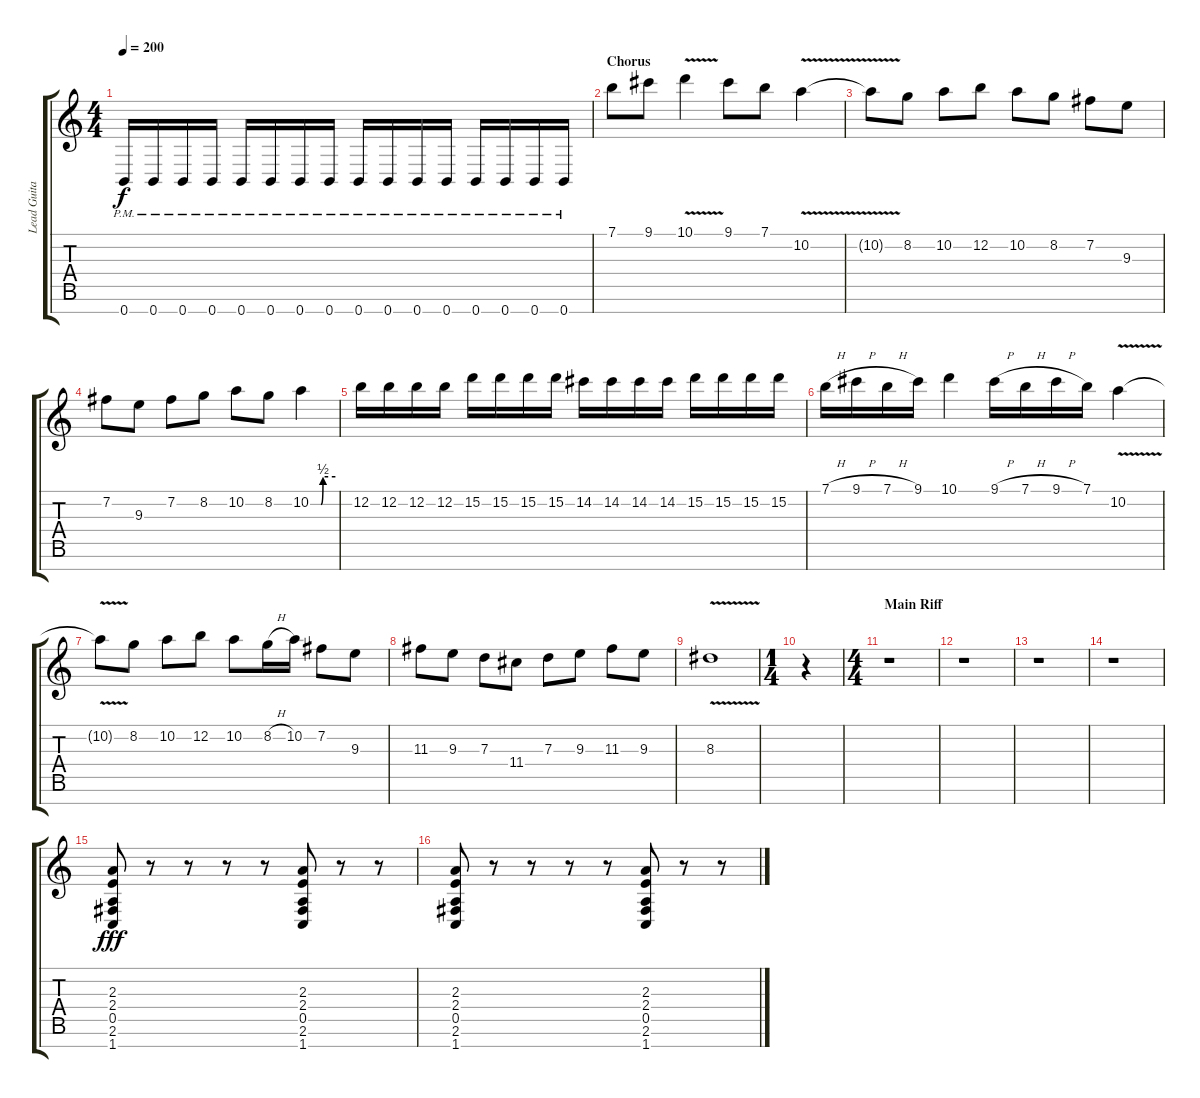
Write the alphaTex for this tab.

\track ("Lead Guitar 1" "Lead Guita") {instrument overdrivenguitar}
\staff {score tabs}
\tuning (E4 B3 G3 D3 A2 E2 B1) {hide}
\ts (4 4)
\tempo 200
\clef g2
\ks c
0.7{pm}.16{dy f} 0.7{pm}.16 0.7{pm}.16 0.7{pm}.16 0.7{pm}.16 0.7{pm}.16 0.7{pm}.16 0.7{pm}.16 0.7{pm}.16 0.7{pm}.16 0.7{pm}.16 0.7{pm}.16 0.7{pm}.16 0.7{pm}.16 0.7{pm}.16 0.7{pm}.16 |
\section ("" "Chorus")
7.1.8 9.1.8 10.1{v}.4 9.1.8 7.1.8 10.2{v}.4 |
10.2{t}.8 8.2.8 10.2.8 12.2.8 10.2.8 8.2.8 7.2.8 9.3.8 |
7.2.8 9.3.8 7.2.8 8.2.8 10.2.8 8.2.8 10.2{be (custom 0 0 25 0 30 2 60 2)}.4 |
12.2.16 12.2.16 12.2.16 12.2.16 15.2.16 15.2.16 15.2.16 15.2.16 14.2.16 14.2.16 14.2.16 14.2.16 15.2.16 15.2.16 15.2.16 15.2.16 |
7.1{h}.16 9.1{h}.16 7.1{h}.16 9.1.16 10.1.4 9.1{h}.16 7.1{h}.16 9.1{h}.16 7.1.16 10.2{v}.4 |
10.2{t}.8 8.2.8 10.2.8 12.2.8 10.2.8 8.2{h}.16 10.2.16 7.2.8 9.3.8 |
11.3.8 9.3.8 7.3.8 11.4.8 7.3.8 9.3.8 11.3.8 9.3.8 |
8.3{v}.1 |
\ts (1 4)
r.4 |
\ts (4 4)
\section ("" "Main Riff")
r.1 |
r.1 |
r.1 |
r.1 |
(2.3 2.4 0.5 2.6 1.7).8{dy fff} r.8 r.8 r.8 r.8 (2.3 2.4 0.5 2.6 1.7).8 r.8 r.8 |
(2.3 2.4 0.5 2.6 1.7).8 r.8 r.8 r.8 r.8 (2.3 2.4 0.5 2.6 1.7).8 r.8 r.8
